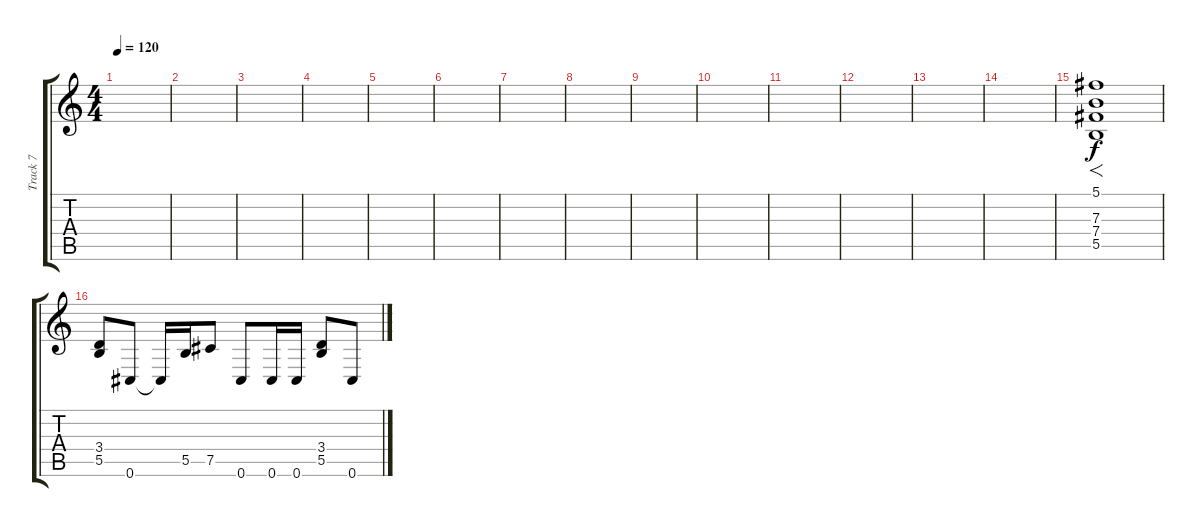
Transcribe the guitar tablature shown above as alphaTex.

\track ("Track 7" "Track 7") {instrument distortionguitar}
\staff {score tabs}
\tuning (Db4 Ab3 E3 B2 Gb2 Db2) {hide}
\ts (4 4)
\tempo 120
\clef g2
\ks c
|
|
|
|
|
|
|
|
|
|
|
|
|
|
(5.1 7.3 7.4 5.5).1{f} |
(3.4 5.5).8 0.6.8 0.6{t}.16 5.5.16 7.5.8 0.6.8 0.6.16 0.6.16 (3.4 5.5).8 0.6.8
